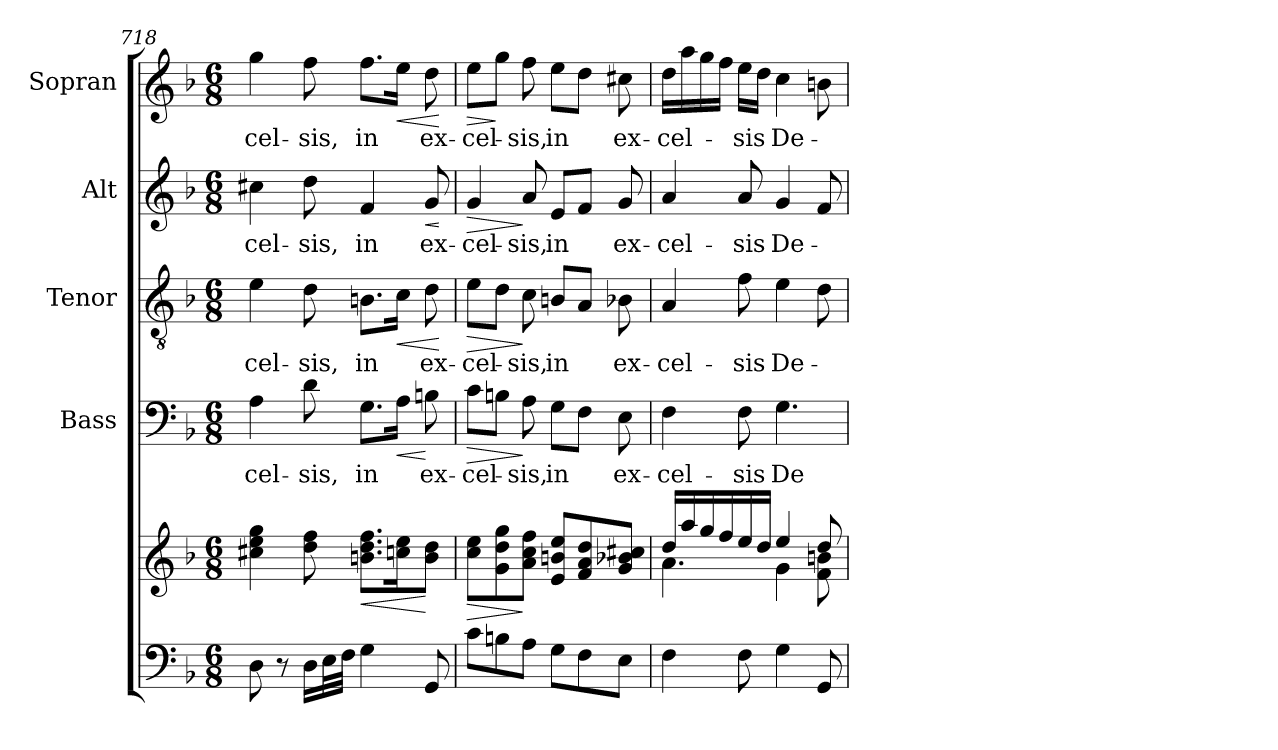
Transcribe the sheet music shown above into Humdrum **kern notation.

**kern	**kern	**dynam	**kern	**text	**dynam	**kern	**text	**dynam	**kern	**text	**dynam	**kern	**text	**dynam
*part5	*part5	*part5	*part4	*part4	*part4	*part3	*part3	*part3	*part2	*part2	*part2	*part1	*part1	*part1
*staff6	*staff5	*staff5/6	*staff4	*staff4	*staff4	*staff3	*staff3	*staff3	*staff2	*staff2	*staff2	*staff1	*staff1	*staff1
*	*	*	*I"Bass	*	*	*I"Tenor	*	*	*I"Alt	*	*	*I"Sopran	*	*
*	*	*	*I'B.	*	*	*I'T.	*	*	*I'A.	*	*	*I'S.	*	*
*clefF4	*clefG2	*	*clefF4	*	*	*clefGv2	*	*	*clefG2	*	*	*clefG2	*	*
*k[b-]	*k[b-]	*	*k[b-]	*	*	*k[b-]	*	*	*k[b-]	*	*	*k[b-]	*	*
*F:	*F:	*	*F:	*	*	*F:	*	*	*F:	*	*	*F:	*	*
*M6/8	*M6/8	*	*M6/8	*	*	*M6/8	*	*	*M6/8	*	*	*M6/8	*	*
=718	=718	=718	=718	=718	=718	=718	=718	=718	=718	=718	=718	=718	=718	=718
!	!	!	!	!LO:LY:b	!	!	!LO:LY:b	!	!	!LO:LY:b	!	!	!LO:LY:b	!
8D\	4cc#X\ 4ee\ 4gg\	.	4A\	-cel-	.	4e\	-cel-	.	4cc#X\	-cel-	.	4gg\	-cel-	.
8r	.	.	.	.	.	.	.	.	.	.	.	.	.	.
!	!	!	!	!LO:LY:b	!	!	!LO:LY:b	!	!	!LO:LY:b	!	!	!LO:LY:b	!
16D\LL	8dd\ 8ff\	.	8d\	-sis,	.	8d\	-sis,	.	8dd\	-sis,	.	8ff\	-sis,	.
32E\L	.	.	.	.	.	.	.	.	.	.	.	.	.	.
32F\JJJ	.	.	.	.	.	.	.	.	.	.	.	.	.	.
!	!	!LO:HP:b	!	!LO:LY:b	!	!	!LO:LY:b	!	!	!LO:LY:b	!	!	!LO:LY:b	!
4G\	8.bn\ 8.dd\ 8.ff\L	<	8.G\L	in	.	8.Bn\L	in	.	4f/	in	.	8.ff\L	in	.
!	!	!	!	!	!LO:HP:b	!	!	!LO:HP:b	!	!	!	!	!	!LO:HP:b
.	16ccn\ 16ee\k	.	16A\Jk	.	<	16c\Jk	.	<	.	.	.	16ee\Jk	.	<
!	!	!	!	!LO:LY:b	!	!	!LO:LY:b	!	!	!LO:LY:b	!LO:HP:b	!	!LO:LY:b	!
8GG/	8b\ 8dd\J	[	8Bn\	ex-	[	8d\	ex-	.	8g/	ex-	<	8dd\	ex-	.
.	.	.	.	.	.	.	.	[	.	.	[	.	.	[
=719	=719	=719	=719	=719	=719	=719	=719	=719	=719	=719	=719	=719	=719	=719
!	!	!LO:HP:b	!	!LO:LY:b	!LO:HP:b	!	!LO:LY:b	!LO:HP:b	!	!LO:LY:b	!LO:HP:b	!	!LO:LY:b	!LO:HP:b
8c\L	8cc\ 8ee\L	>	8c\L	-cel-	>	8e\L	-cel-	>	4g/	-cel-	>	8ee\L	-cel-	>
8Bn\	8g\ 8dd\ 8gg\	.	8Bn\J	.	.	8d\J	.	.	.	.	.	8gg\J	.	]
!	!	!	!	!LO:LY:b	!	!	!LO:LY:b	!	!	!LO:LY:b	!	!	!LO:LY:b	!
8A\J	8a\ 8cc\ 8ff\J	]	8A\	-sis,	]	8c\	-sis,	]	8a/	-sis,	]	8ff\	-sis,	.
!	!	!	!	!LO:LY:b	!	!	!LO:LY:b	!	!	!LO:LY:b	!	!	!LO:LY:b	!
8G\L	8e/ 8bn/ 8ee/L	.	8G\L	in	.	8Bn/L	in	.	8e/L	in	.	8ee\L	in	.
8F\	8f/ 8a/ 8dd/	.	8F\J	.	.	8A/J	.	.	8f/J	.	.	8dd\J	.	.
!	!	!	!	!LO:LY:b	!	!	!LO:LY:b	!	!	!LO:LY:b	!	!	!LO:LY:b	!
8E\J	8g/ 8b-X/ 8cc#X/J	.	8E\	ex-	.	8B-X\	ex-	.	8g/	ex-	.	8cc#X\	ex-	.
!!LO:LB:g=z
=720	=720	=720	=720	=720	=720	=720	=720	=720	=720	=720	=720	=720	=720	=720
*	*^	*	*	*	*	*	*	*	*	*	*	*	*	*
!	!	!	!	!	!LO:LY:b	!	!	!LO:LY:b	!	!	!LO:LY:b	!	!	!LO:LY:b	!
4F\	16dd/LL	4.a\	.	4F\	-cel-	.	4A/	-cel-	.	4a/	-cel-	.	16dd\LL	-cel-	.
.	16aa/	.	.	.	.	.	.	.	.	.	.	.	16aa\	.	.
.	16gg/	.	.	.	.	.	.	.	.	.	.	.	16gg\	.	.
.	16ff/	.	.	.	.	.	.	.	.	.	.	.	16ff\JJ	.	.
!	!	!	!	!	!LO:LY:b	!	!	!LO:LY:b	!	!	!LO:LY:b	!	!	!LO:LY:b	!
8F\	16ee/	.	.	8F\	-sis	.	8f\	-sis	.	8a/	-sis	.	16ee\LL	-sis	.
.	16dd/JJ	.	.	.	.	.	.	.	.	.	.	.	16dd\JJ	.	.
!	!	!	!	!	!LO:LY:b	!	!	!LO:LY:b	!	!	!LO:LY:b	!	!	!LO:LY:b	!
4G\	4ee/	4g\	.	4.G\	De-	.	4e\	De-	.	4g/	De-	.	4cc\	De-	.
8GG/	8dd/	8f\ 8bn\	.	.	.	.	8d\	.	.	8f/	.	.	8bn\	.	.
*	*v	*v	*	*	*	*	*	*	*	*	*	*	*	*	*
=	=	=	=	=	=	=	=	=	=	=	=	=	=	=
*-	*-	*-	*-	*-	*-	*-	*-	*-	*-	*-	*-	*-	*-	*-
